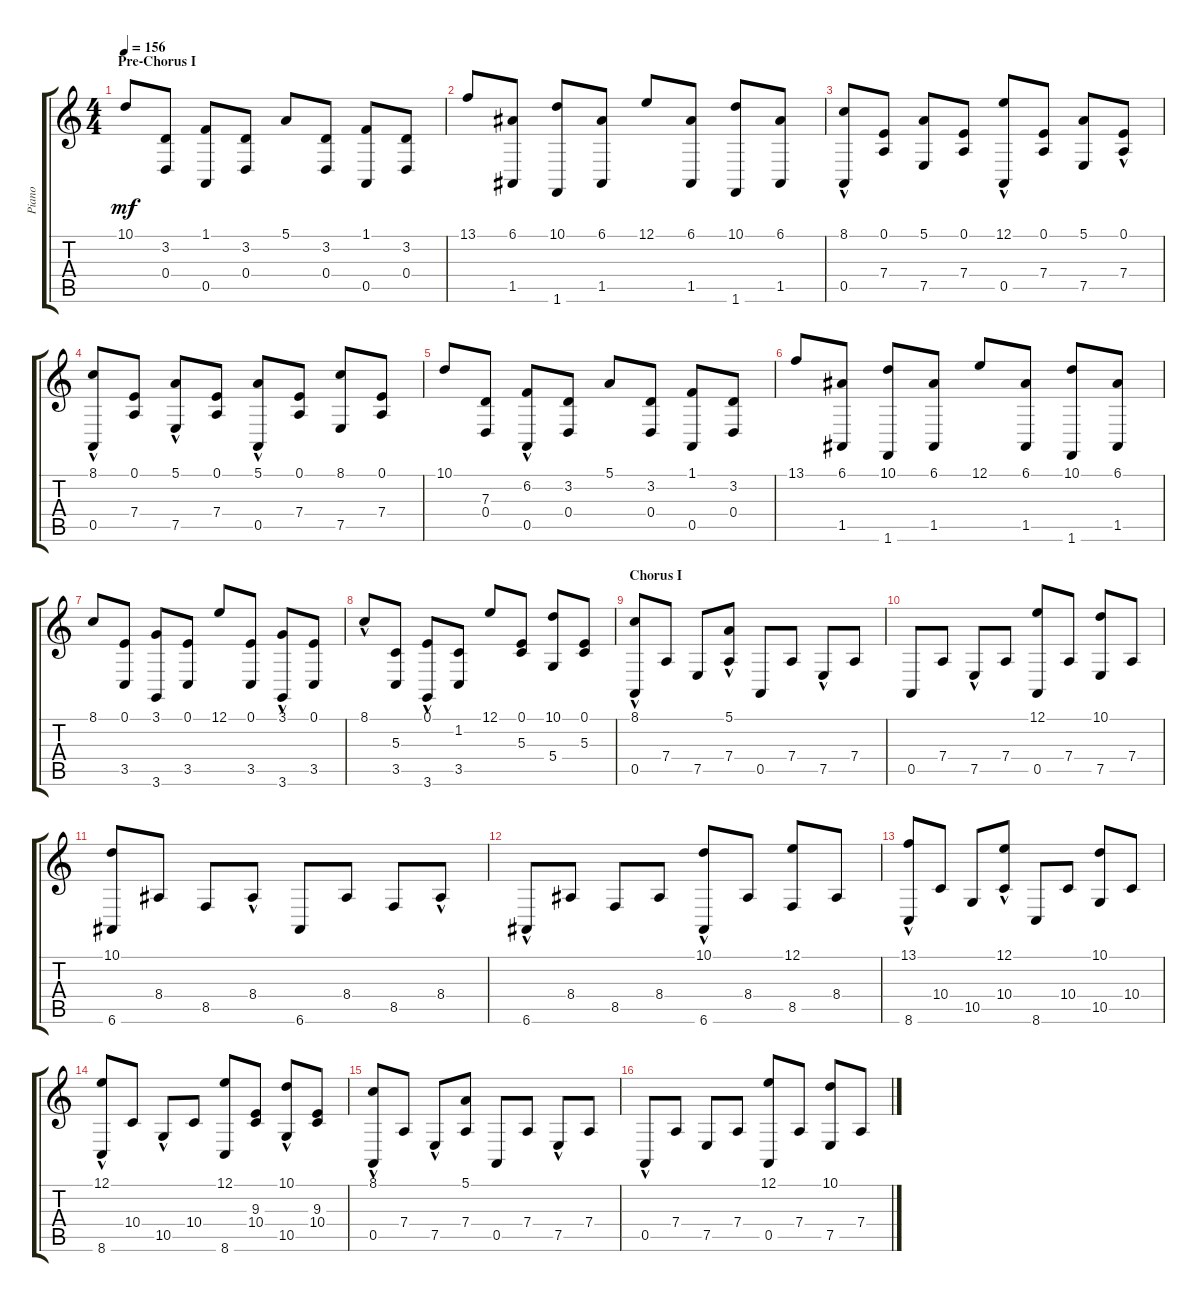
\track ("Piano" "Piano") {instrument electricgrandpiano}
\staff {score tabs}
\tuning (E4 B3 G3 D3 A2 E2) {hide}
\ts (4 4)
\section ("" "Pre-Chorus I")
\tempo 156
\clef g2
\ks c
10.1.8{dy mf} (3.2 0.4).8 (1.1 0.5).8 (3.2 0.4).8 5.1.8 (3.2 0.4).8 (1.1 0.5).8 (3.2 0.4).8 |
13.1.8 (6.1 1.5).8 (10.1 1.6).8 (6.1 1.5).8 12.1.8 (6.1 1.5).8 (10.1 1.6).8 (6.1 1.5).8 |
(8.1 0.5{hac}).8 (0.1 7.4).8 (5.1 7.5).8 (0.1 7.4).8 (12.1 0.5{hac}).8 (0.1 7.4).8 (5.1 7.5).8 (0.1 7.4{hac}).8 |
(8.1 0.5{hac}).8 (0.1 7.4).8 (5.1 7.5{hac}).8 (0.1 7.4).8 (5.1 0.5{hac}).8 (0.1 7.4).8 (8.1 7.5).8 (0.1 7.4).8 |
10.1.8 (7.3 0.4).8 (6.2 0.5{hac}).8 (3.2 0.4).8 5.1.8 (3.2 0.4).8 (1.1 0.5).8 (3.2 0.4).8 |
13.1.8 (6.1 1.5).8 (10.1 1.6).8 (6.1 1.5).8 12.1.8 (6.1 1.5).8 (10.1 1.6).8 (6.1 1.5).8 |
8.1.8 (0.1 3.5).8 (3.1 3.6).8 (0.1 3.5).8 12.1.8 (0.1 3.5).8 (3.1 3.6{hac}).8 (0.1 3.5).8 |
8.1{hac}.8 (5.3 3.5).8 (0.1 3.6{hac}).8 (1.2 3.5).8 12.1.8 (0.1 5.3).8 (10.1 5.4).8 (0.1 5.3).8 |
\section ("" "Chorus I")
(8.1{hac} 0.5).8 7.4.8 7.5.8 (5.1 7.4{hac}).8 0.5.8 7.4.8 7.5{hac}.8 7.4.8 |
0.5.8 7.4.8 7.5{hac}.8 7.4.8 (12.1 0.5).8 7.4.8 (10.1 7.5).8 7.4.8 |
(10.1 6.6).8 8.4.8 8.5.8 8.4{hac}.8 6.6.8 8.4.8 8.5.8 8.4{hac}.8 |
6.6{hac}.8 8.4.8 8.5.8 8.4.8 (10.1 6.6{hac}).8 8.4.8 (12.1 8.5).8 8.4.8 |
(13.1{hac} 8.6{hac}).8 10.4.8 10.5.8 (12.1{hac} 10.4).8 8.6.8 10.4.8 (10.1 10.5).8 10.4.8 |
(12.1{hac} 8.6{hac}).8 10.4.8 10.5{hac}.8 10.4.8 (12.1 8.6).8 (9.3 10.4).8 (10.1{hac} 10.5).8 (9.3 10.4).8 |
(8.1{hac} 0.5{hac}).8 7.4.8 7.5{hac}.8 (5.1 7.4).8 0.5.8 7.4.8 7.5{hac}.8 7.4.8 |
0.5{hac}.8 7.4.8 7.5.8 7.4.8 (12.1 0.5).8 7.4.8 (10.1 7.5).8 7.4.8
